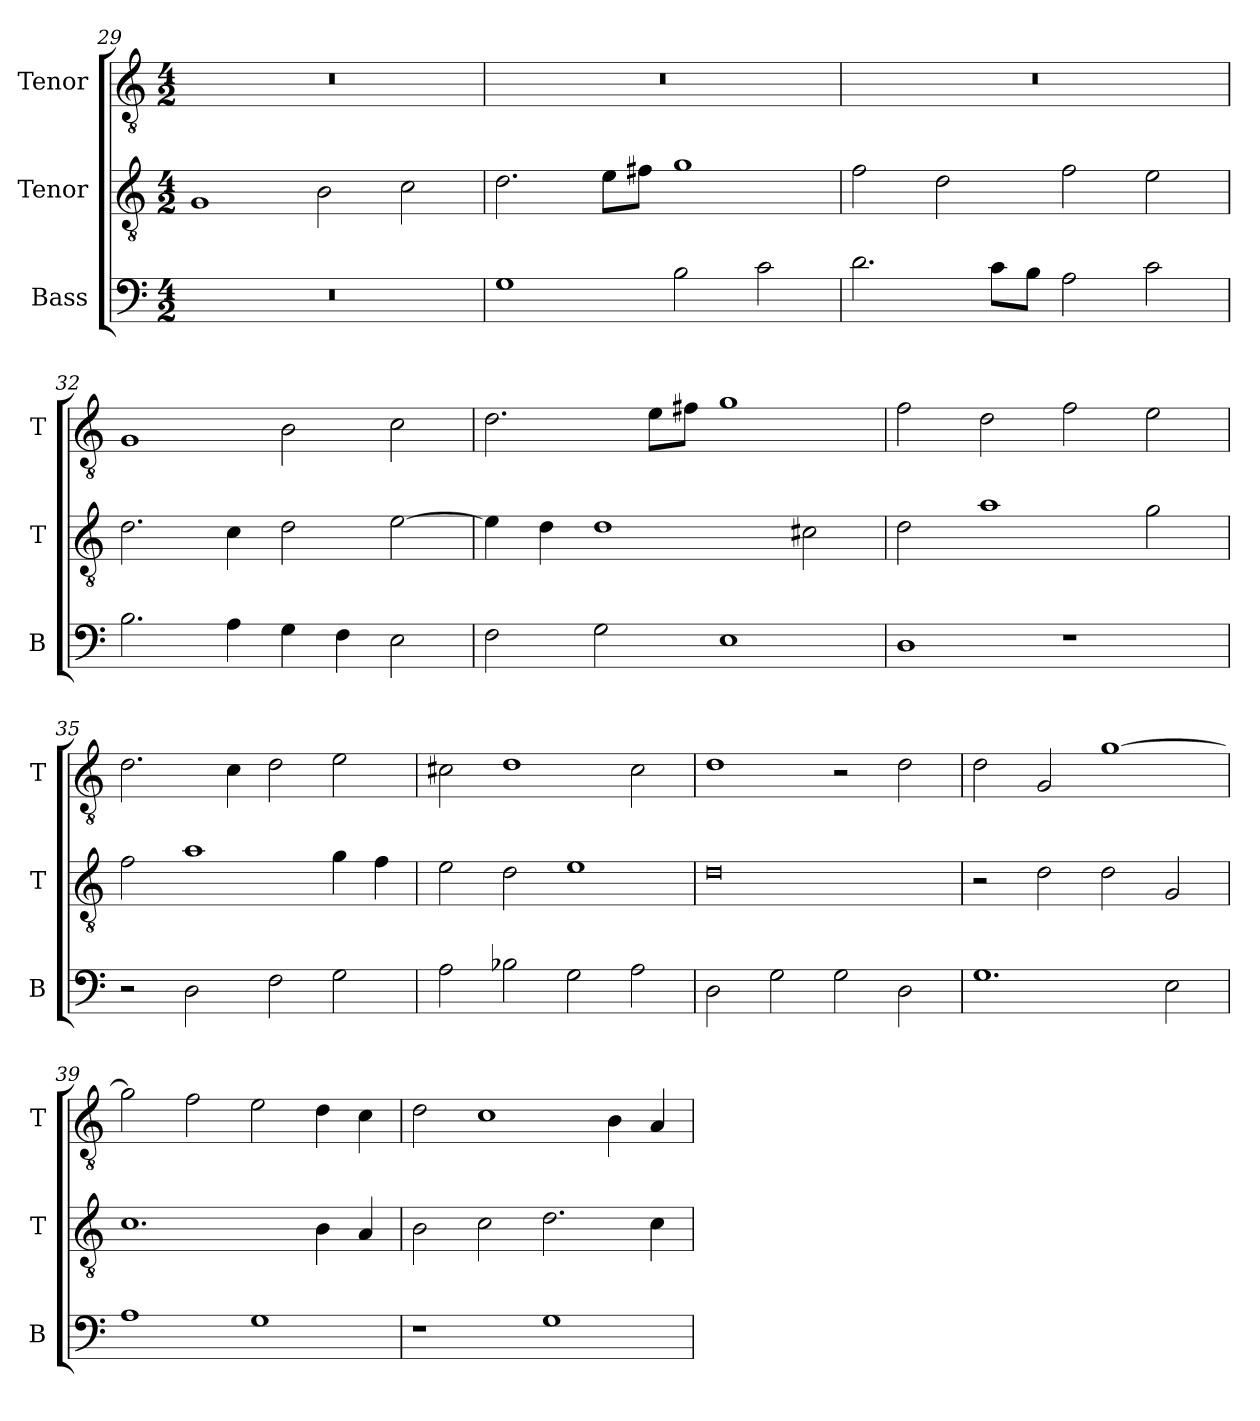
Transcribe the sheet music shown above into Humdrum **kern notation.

**kern	**kern	**kern
*part3	*part2	*part1
*staff3	*staff2	*staff1
*I"Bass	*I"Tenor	*I"Tenor
*I'B	*I'T	*I'T
*clefF4	*clefGv2	*clefGv2
*k[]	*k[]	*k[]
*G:mix	*G:mix	*G:mix
*M4/2	*M4/2	*M4/2
=29	=29	=29
0r	1G	0r
.	2B	.
.	2c	.
=30	=30	=30
1G	2.d	0r
.	8e\L	.
.	8f#X\J	.
2B	1g	.
2c	.	.
=31	=31	=31
2.d	2f	0r
.	2d	.
8c\L	.	.
8B\J	.	.
2A	2f	.
2c	2e	.
=32	=32	=32
2.B	2.d	1G
4A	4c	.
4G	2d	2B
4F	.	.
2E	[2e	2c
=33	=33	=33
2F	4e]	2.d
.	4d	.
2G	1d	.
.	.	8e\L
.	.	8f#X\J
1E	.	1g
.	2c#X	.
=34	=34	=34
1D	2d	2f
.	1a	2d
1r	.	2f
.	2g	2e
=35	=35	=35
2r	2f	2.d
2D	1a	.
.	.	4c
2F	.	2d
2G	4g	2e
.	4f	.
=36	=36	=36
2A	2e	2c#X
2B-X	2d	1d
2G	1e	.
2A	.	2c#
=37	=37	=37
2D	0d	1d
2G	.	.
2G	.	2r
2D	.	2d
=38	=38	=38
1.G	2r	2d
.	2d	2G
.	2d	[1g
2E	2G	.
=39	=39	=39
1A	1.c	2g]
.	.	2f
1G	.	2e
.	4B	4d
.	4A	4c
=40	=40	=40
1r	2B	2d
.	2c	1c
1G	2.d	.
.	.	4B
.	4c	4A
=	=	=
*-	*-	*-
